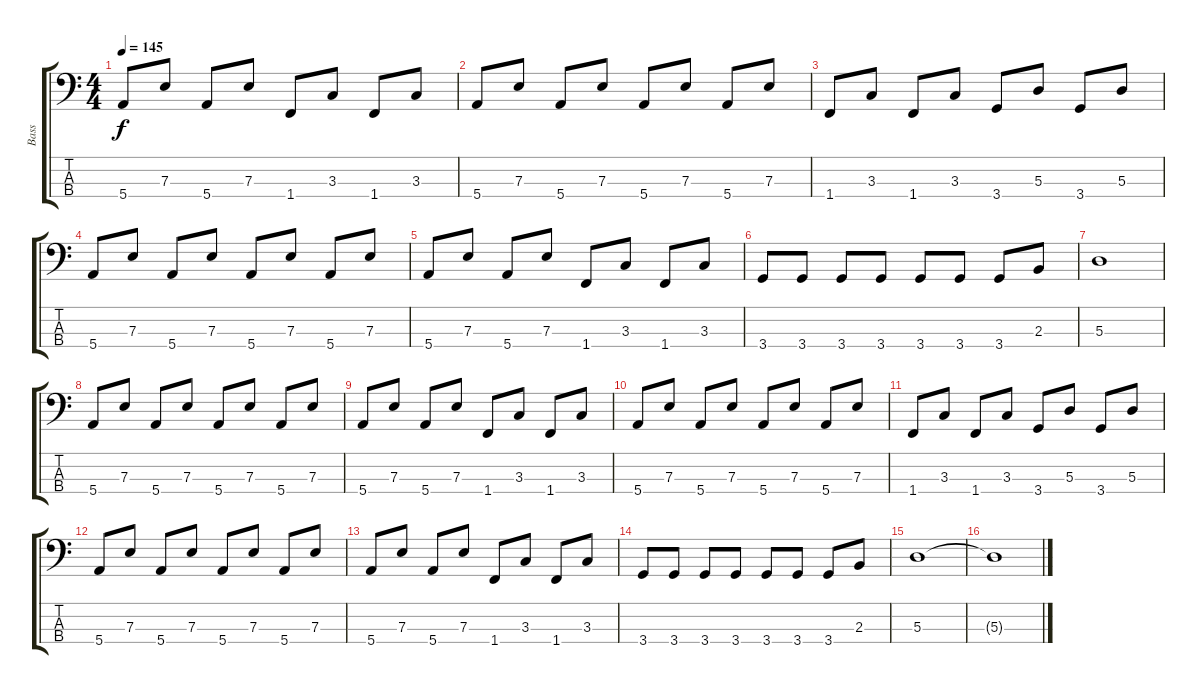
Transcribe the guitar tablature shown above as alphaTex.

\track ("Bass" "Bass") {instrument electricbasspick}
\staff {score tabs}
\tuning (G2 D2 A1 E1) {hide}
\ts (4 4)
\tempo 145
\clef f4
\ks c
5.4.8{dy f} 7.3.8 5.4.8 7.3.8 1.4.8 3.3.8 1.4.8 3.3.8 |
5.4.8 7.3.8 5.4.8 7.3.8 5.4.8 7.3.8 5.4.8 7.3.8 |
1.4.8 3.3.8 1.4.8 3.3.8 3.4.8 5.3.8 3.4.8 5.3.8 |
5.4.8 7.3.8 5.4.8 7.3.8 5.4.8 7.3.8 5.4.8 7.3.8 |
5.4.8 7.3.8 5.4.8 7.3.8 1.4.8 3.3.8 1.4.8 3.3.8 |
3.4.8 3.4.8 3.4.8 3.4.8 3.4.8 3.4.8 3.4.8 2.3.8 |
5.3.1 |
5.4.8 7.3.8 5.4.8 7.3.8 5.4.8 7.3.8 5.4.8 7.3.8 |
5.4.8 7.3.8 5.4.8 7.3.8 1.4.8 3.3.8 1.4.8 3.3.8 |
5.4.8 7.3.8 5.4.8 7.3.8 5.4.8 7.3.8 5.4.8 7.3.8 |
1.4.8 3.3.8 1.4.8 3.3.8 3.4.8 5.3.8 3.4.8 5.3.8 |
5.4.8 7.3.8 5.4.8 7.3.8 5.4.8 7.3.8 5.4.8 7.3.8 |
5.4.8 7.3.8 5.4.8 7.3.8 1.4.8 3.3.8 1.4.8 3.3.8 |
3.4.8 3.4.8 3.4.8 3.4.8 3.4.8 3.4.8 3.4.8 2.3.8 |
5.3.1 |
5.3{t}.1
